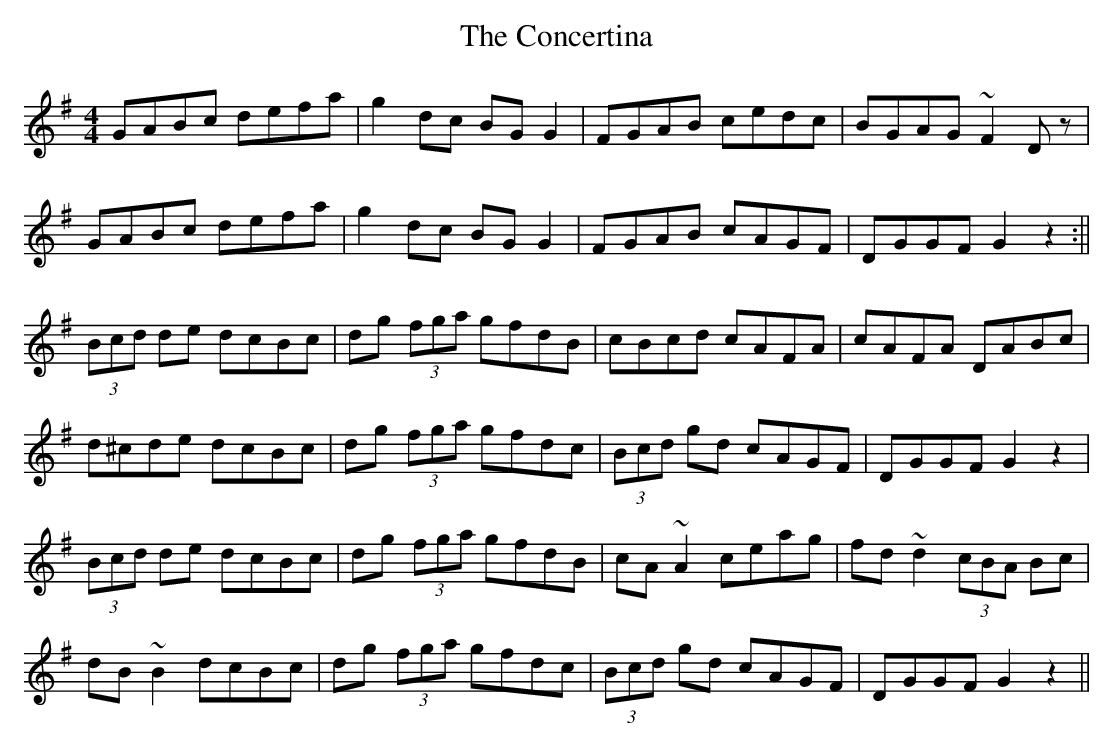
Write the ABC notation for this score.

X:1
T: The Concertina
M: 4/4
L: 1/8
K: Gmaj
GABc defa| g2 dc BG G2| FGAB cedc|BGAG ~F2 Dz|!
GABc defa| g2 dc BG G2| FGAB cAGF| DGGF G2 z2:||!
(3Bcd de dcBc| dg (3fga gfdB|cBcd cAFA | cAFA DABc|!
d^cde dcBc | dg (3fga gfdc | (3Bcd gd cAGF|DGGF G2 z2|!
(3Bcd de dcBc| dg (3fga gfdB|cA ~A2 ceag|fd ~d2 (3cBA Bc|!
dB ~B2 dcBc|dg (3fga gfdc | (3Bcd gd cAGF|DGGF G2 z2||!
\ibl0j0\qb0{jlll}\tbl0\qb0j|\ibl1n0\qb1{nrrr}\tbl1\qb1n|\ibu2e0\qb2{eeee}\tbu2\qb2e|\ibu3g0\qb3{gggg}\tbu3\qb3g|\ibu4b0\qb4{bbbb}\tbu4\qb4b|\ibl5j0\qb5{jlll}\tbl5\qb5j\en
